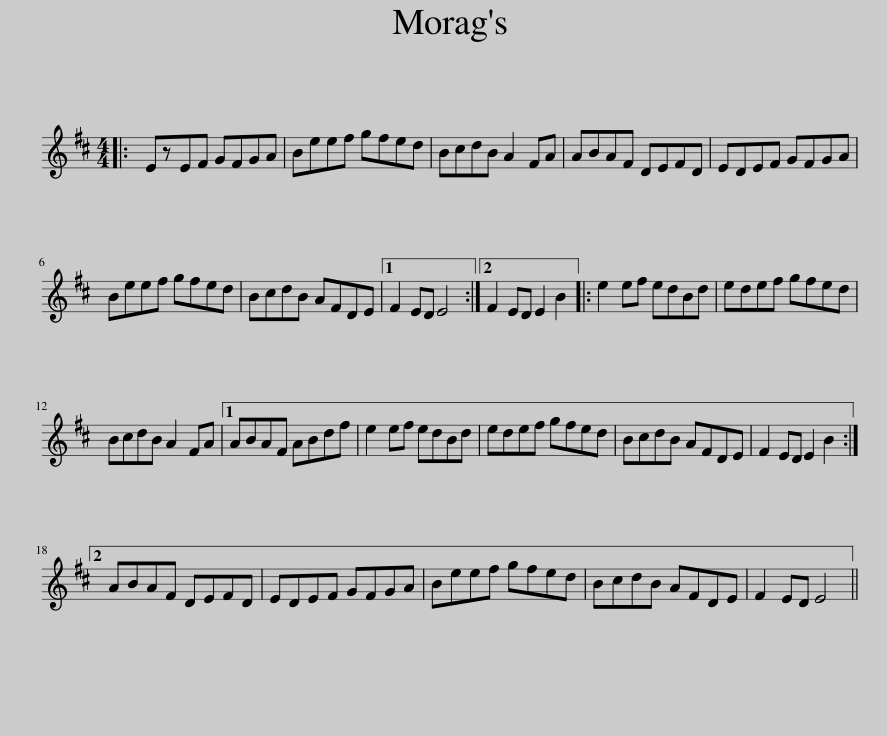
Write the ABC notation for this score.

X:1
L:1/8
M:4/4
I:linebreak $
K:D
V:1 treble
V:1
|: EzEF GFGA | Beef gfed | BcdB A2 FA | ABAF DEFD | EDEF GFGA |$ %5
 Beef gfed | BcdB AFDE |1 F2 ED E4 :|2 F2 ED E2 B2 |: e2 ef edBd | %10
 edef gfed |$ BcdB A2 FA |1 ABAF ABdf | e2 ef edBd | edef gfed | %15
 BcdB AFDE | F2 ED E2 B2 :|2$ ABAF DEFD | EDEF GFGA | Beef gfed | %20
 BcdB AFDE | F2 ED E4 || %22
